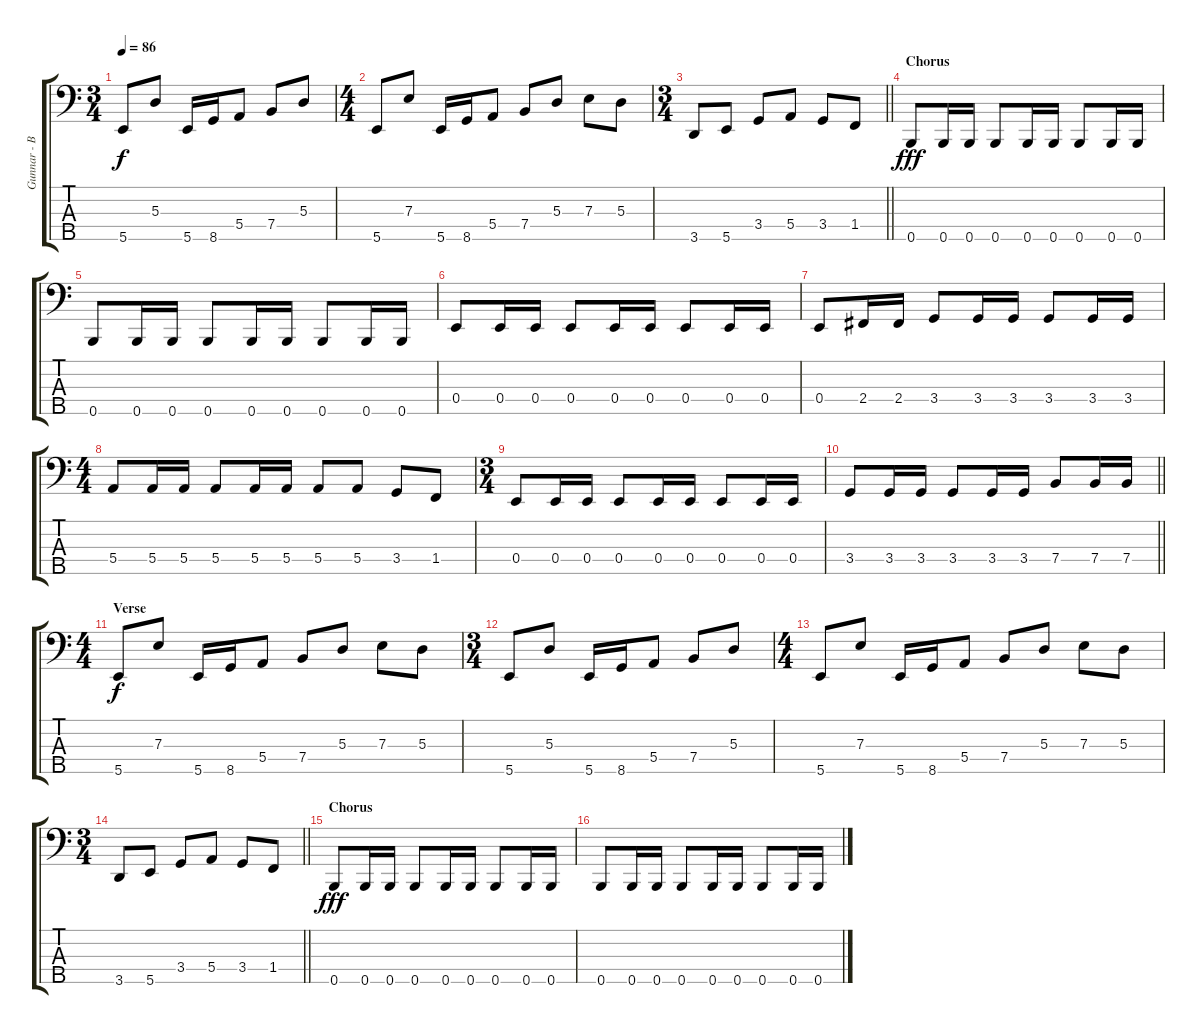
\track ("Gunnar - Bass" "Gunnar - B") {instrument electricbassfinger}
\staff {score tabs}
\tuning (G2 D2 A1 E1 B0) {hide}
\ts (3 4)
\tempo 86
\clef f4
\ks c
5.5.8{dy f} 5.3.8 5.5.16 8.5.16 5.4.8 7.4.8 5.3.8 |
\ts (4 4)
5.5.8 7.3.8 5.5.16 8.5.16 5.4.8 7.4.8 5.3.8 7.3.8 5.3.8 |
\ts (3 4)
\barLineRight lightlight
3.5.8 5.5.8 3.4.8 5.4.8 3.4.8 1.4.8 |
\section ("" "Chorus")
0.5.8{dy fff} 0.5.16 0.5.16 0.5.8 0.5.16 0.5.16 0.5.8 0.5.16 0.5.16 |
0.5.8 0.5.16 0.5.16 0.5.8 0.5.16 0.5.16 0.5.8 0.5.16 0.5.16 |
0.4.8 0.4.16 0.4.16 0.4.8 0.4.16 0.4.16 0.4.8 0.4.16 0.4.16 |
0.4.8 2.4.16 2.4.16 3.4.8 3.4.16 3.4.16 3.4.8 3.4.16 3.4.16 |
\ts (4 4)
5.4.8 5.4.16 5.4.16 5.4.8 5.4.16 5.4.16 5.4.8 5.4.8 3.4.8 1.4.8 |
\ts (3 4)
0.4.8 0.4.16 0.4.16 0.4.8 0.4.16 0.4.16 0.4.8 0.4.16 0.4.16 |
\barLineRight lightlight
3.4.8 3.4.16 3.4.16 3.4.8 3.4.16 3.4.16 7.4.8 7.4.16 7.4.16 |
\ts (4 4)
\section ("" "Verse")
5.5.8{dy f volume 13} 7.3.8 5.5.16 8.5.16 5.4.8 7.4.8 5.3.8 7.3.8 5.3.8 |
\ts (3 4)
5.5.8 5.3.8 5.5.16 8.5.16 5.4.8 7.4.8 5.3.8 |
\ts (4 4)
5.5.8 7.3.8 5.5.16 8.5.16 5.4.8 7.4.8 5.3.8 7.3.8 5.3.8 |
\ts (3 4)
\barLineRight lightlight
3.5.8 5.5.8 3.4.8 5.4.8 3.4.8 1.4.8 |
\section ("" "Chorus")
0.5.8{dy fff} 0.5.16 0.5.16 0.5.8 0.5.16 0.5.16 0.5.8 0.5.16 0.5.16 |
0.5.8 0.5.16 0.5.16 0.5.8 0.5.16 0.5.16 0.5.8 0.5.16 0.5.16
